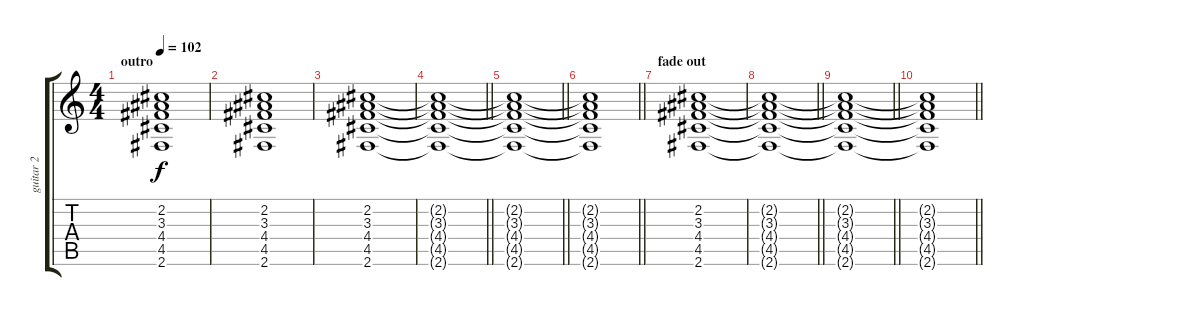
\track ("guitar 2" "guitar 2") {instrument distortionguitar}
\staff {score tabs}
\tuning (E4 B3 G3 D3 A2 E2) {hide}
\ts (4 4)
\section ("" "outro")
\tempo 102
\clef g2
\ks c
(2.2 3.3 4.4 4.5 2.6).1{dy f volume 10 instrument electricguitarclean} |
(2.2 3.3 4.4 4.5 2.6).1 |
(2.2 3.3 4.4 4.5 2.6).1 |
\barLineRight lightlight
(2.2{t} 3.3{t} 4.4{t} 4.5{t} 2.6{t}).1 |
\barLineRight lightlight
(2.2{t} 3.3{t} 4.4{t} 4.5{t} 2.6{t}).1 |
\barLineRight lightlight
(2.2{t} 3.3{t} 4.4{t} 4.5{t} 2.6{t}).1 |
\section ("" "fade out")
(2.2 3.3 4.4 4.5 2.6).1 |
\barLineRight lightlight
(2.2{t} 3.3{t} 4.4{t} 4.5{t} 2.6{t}).1 |
\barLineRight lightlight
(2.2{t} 3.3{t} 4.4{t} 4.5{t} 2.6{t}).1 |
\barLineRight lightlight
(2.2{t} 3.3{t} 4.4{t} 4.5{t} 2.6{t}).1
